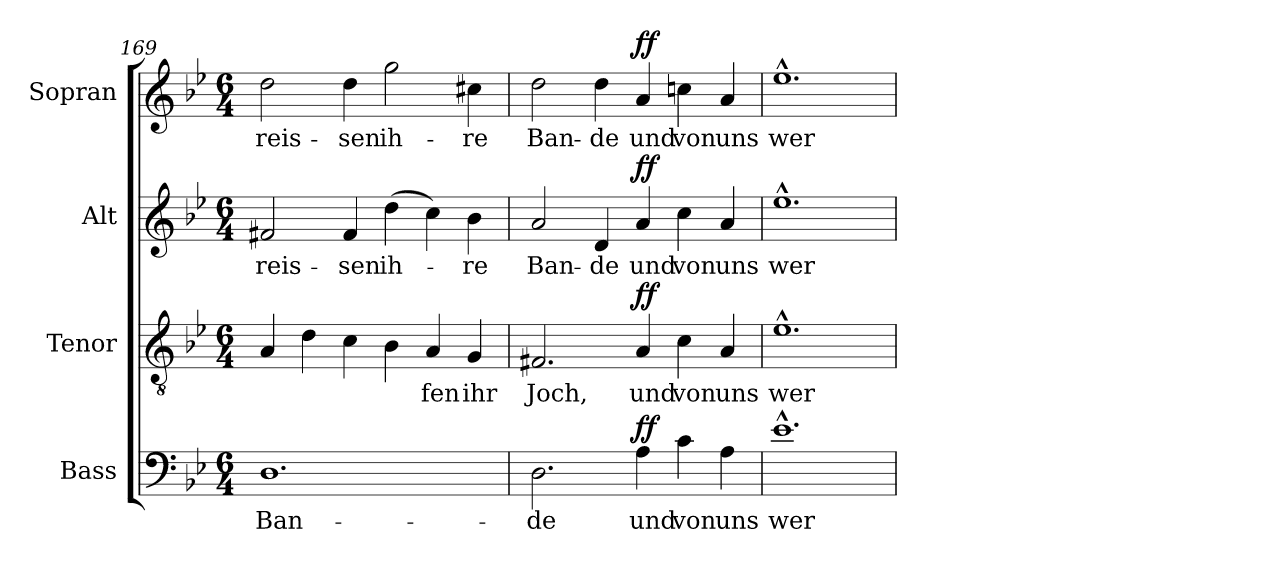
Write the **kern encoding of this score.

**kern	**text	**dynam	**kern	**text	**dynam	**kern	**text	**dynam	**kern	**text	**dynam
*part4	*part4	*part4	*part3	*part3	*part3	*part2	*part2	*part2	*part1	*part1	*part1
*staff4	*staff4	*staff4	*staff3	*staff3	*staff3	*staff2	*staff2	*staff2	*staff1	*staff1	*staff1
*I"Bass	*	*	*I"Tenor	*	*	*I"Alt	*	*	*I"Sopran	*	*
*I'B.	*	*	*I'T.	*	*	*I'A.	*	*	*I'S.	*	*
*clefF4	*	*	*clefGv2	*	*	*clefG2	*	*	*clefG2	*	*
*k[b-e-]	*	*	*k[b-e-]	*	*	*k[b-e-]	*	*	*k[b-e-]	*	*
*B-:	*	*	*B-:	*	*	*B-:	*	*	*B-:	*	*
*M6/4	*	*	*M6/4	*	*	*M6/4	*	*	*M6/4	*	*
=169	=169	=169	=169	=169	=169	=169	=169	=169	=169	=169	=169
!	!LO:LY:b	!	!	!	!	!	!LO:LY:b	!	!	!LO:LY:b	!
1.D	Ban-	.	4A/	.	.	2f#X/	-reis-	.	2dd\	-reis-	.
.	.	.	4d\	.	.	.	.	.	.	.	.
!	!	!	!	!	!	!	!LO:LY:b	!	!	!LO:LY:b	!
.	.	.	4c\	.	.	4f#/	-sen	.	4dd\	-sen	.
!	!	!	!	!	!	!	!LO:LY:b	!	!	!LO:LY:b	!
.	.	.	4B-\	.	.	(>4dd\	ih-	.	2gg\	ih-	.
!	!	!	!	!LO:LY:b	!	!	!	!	!	!	!
.	.	.	4A/	-fen	.	4cc\)	.	.	.	.	.
!	!	!	!	!LO:LY:b	!	!	!LO:LY:b	!	!	!LO:LY:b	!
.	.	.	4G/	ihr	.	4b-\	-re	.	4cc#X\	-re	.
=170	=170	=170	=170	=170	=170	=170	=170	=170	=170	=170	=170
!	!LO:LY:b	!	!	!LO:LY:b	!	!	!LO:LY:b	!	!	!LO:LY:b	!
2.D\	-de	.	2.F#X/	Joch,	.	2a/	Ban-	.	2dd\	Ban-	.
!	!	!	!	!	!	!	!LO:LY:b	!	!	!LO:LY:b	!
.	.	.	.	.	.	4d/	-de	.	4dd\	-de	.
!	!LO:LY:b	!LO:DY:a	!	!LO:LY:b	!LO:DY:a	!	!LO:LY:b	!LO:DY:a	!	!LO:LY:b	!LO:DY:a
4A\	und	ff	4A/	und	ff	4a/	und	ff	4a/	und	ff
!	!LO:LY:b	!	!	!LO:LY:b	!	!	!LO:LY:b	!	!	!LO:LY:b	!
4c\	von	.	4c\	von	.	4cc\	von	.	4ccn\	von	.
!	!LO:LY:b	!	!	!LO:LY:b	!	!	!LO:LY:b	!	!	!LO:LY:b	!
4A\	uns	.	4A/	uns	.	4a/	uns	.	4a/	uns	.
=171	=171	=171	=171	=171	=171	=171	=171	=171	=171	=171	=171
!	!LO:LY:b	!	!	!LO:LY:b	!	!	!LO:LY:b	!	!	!LO:LY:b	!
1.e-^^>	wer-	.	1.e-^^>	wer-	.	1.ee-^^>	wer-	.	1.ee-^^>	wer-	.
=	=	=	=	=	=	=	=	=	=	=	=
*-	*-	*-	*-	*-	*-	*-	*-	*-	*-	*-	*-
